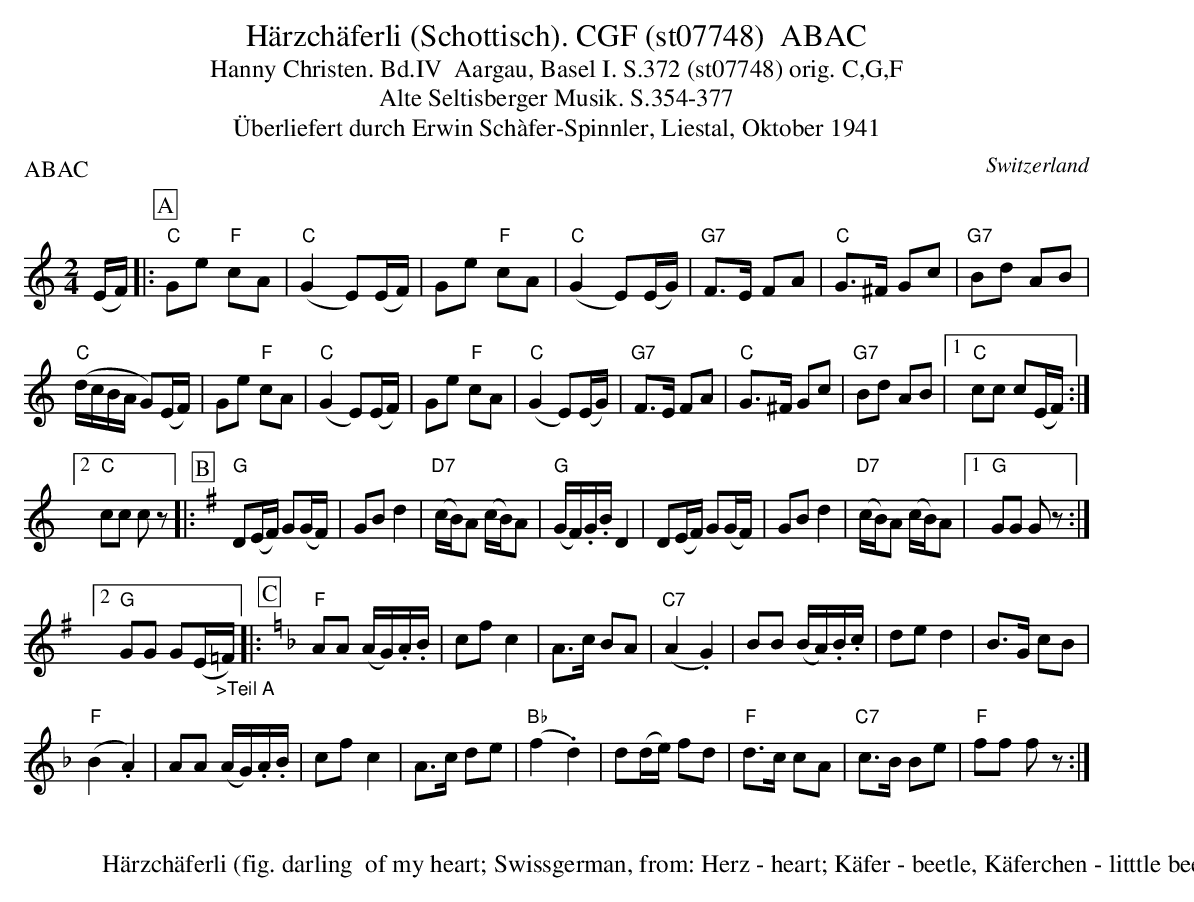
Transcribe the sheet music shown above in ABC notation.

X:1
T:Härzchäferli (Schottisch). CGF (st07748)  ABAC
T:Hanny Christen. Bd.IV  Aargau, Basel I. S.372 (st07748) orig. C,G,F
T: Alte Seltisberger Musik. S.354-377
T:Überliefert durch Erwin Schàfer-Spinnler, Liestal, Oktober 1941
P:ABAC
O:Switzerland
M:2/4
L:1/8
K:C major
(E/F/) |: [P:A] "C"Ge "F"cA | ("C"G2E)(E/F/) | Ge "F"cA | ("C"G2E)(E/G/) | "G7"F>E FA | "C"G>^F Gc | "G7"Bd AB |
("C"d/c/B/A/ G)(E/F/) | Ge "F"cA | ("C"G2E)(E/F/) | Ge "F"cA | ("C"G2E)(E/G/) | "G7"F>E FA | "C"G>^F Gc | "G7"Bd AB |1 "C"cc c(E/F/) :|2
"C"cc cz |: [P:B] [K:G] "G"D(E/F/) G(G/F/) | GBd2 | ("D7"c/B/)A (c/B/)A | ("G"G/F/).G/.B/ D2 | D(E/F/) G(G/F/) | GBd2 | ("D7"c/B/)A (c/B/)A |1 "G"GG Gz :|2
"G"GG G(E/"_>Teil A"=F/)  |: [P:C] [K:F]  "F"AA (A/G/).A/.B/ | cfc2 | A>c BA | ("C7"A2.G2) | BB (B/A/).B/.c/ | ded2 | B>G cB |
("F"B2.A2) | AA (A/G/).A/.B/ | cfc2 | A>c de | ("Bb"f2.d2) | d(d/e/) fd | "F"d>c cA | "C7"c>B Be | "F"ff fz :|
W:
W:Härzchäferli (fig. darling  of my heart; Swissgerman, from: Herz - heart; Käfer - beetle, Käferchen - litttle beetle)
